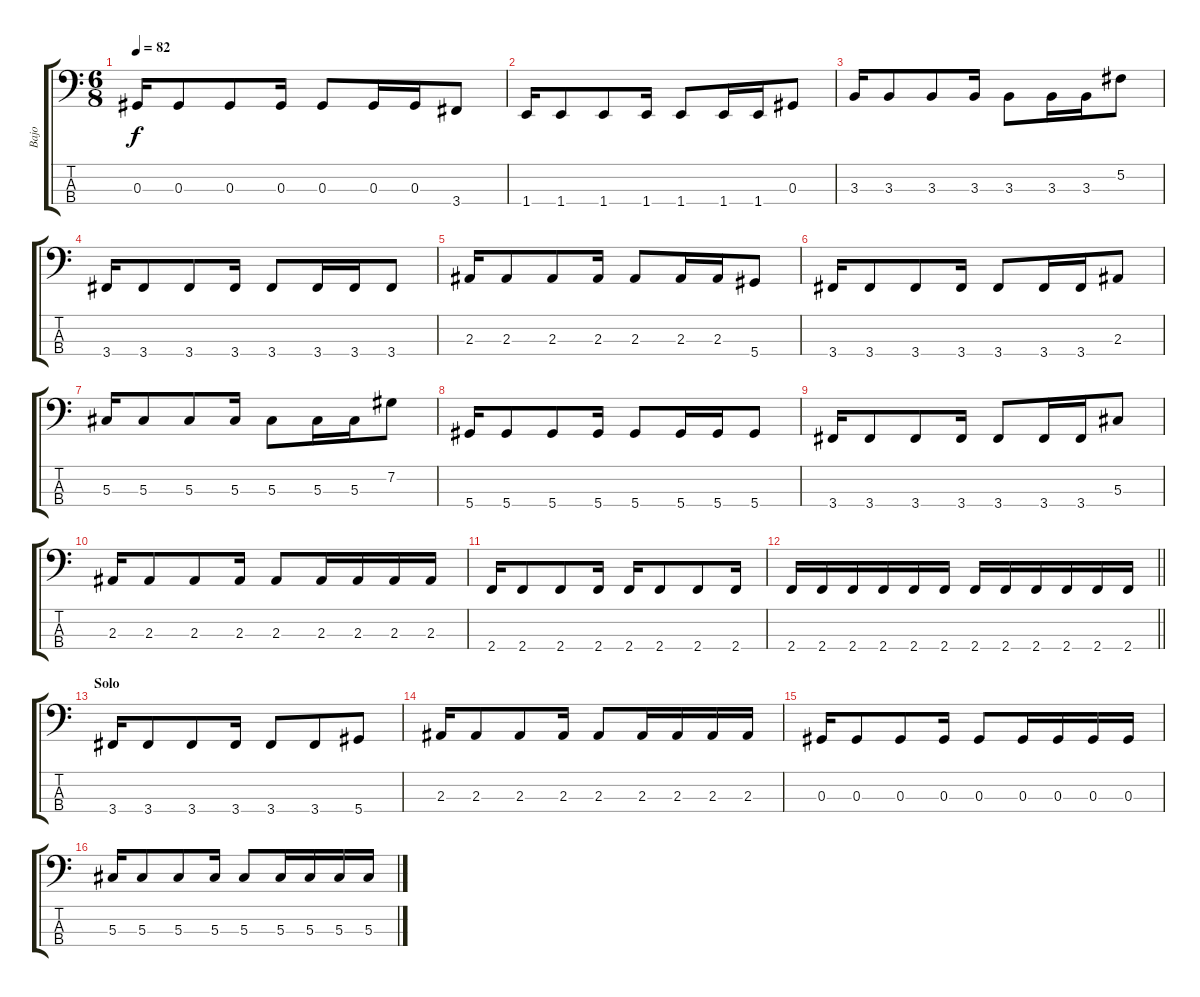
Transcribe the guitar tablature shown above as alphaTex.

\track ("Bajo" "Bajo") {instrument electricbassfinger}
\staff {score tabs}
\tuning (Gb2 Db2 Ab1 Eb1) {hide}
\ts (6 8)
\tempo 82
\clef f4
\ks c
0.3.16{dy f} 0.3.8 0.3.8 0.3.16 0.3.8 0.3.16 0.3.16 3.4.8 |
1.4.16 1.4.8 1.4.8 1.4.16 1.4.8 1.4.16 1.4.16 0.3.8 |
3.3.16 3.3.8 3.3.8 3.3.16 3.3.8 3.3.16 3.3.16 5.2.8 |
3.4.16 3.4.8 3.4.8 3.4.16 3.4.8 3.4.16 3.4.16 3.4.8 |
2.3.16 2.3.8 2.3.8 2.3.16 2.3.8 2.3.16 2.3.16 5.4.8 |
3.4.16 3.4.8 3.4.8 3.4.16 3.4.8 3.4.16 3.4.16 2.3.8 |
5.3.16 5.3.8 5.3.8 5.3.16 5.3.8 5.3.16 5.3.16 7.2.8 |
5.4.16 5.4.8 5.4.8 5.4.16 5.4.8 5.4.16 5.4.16 5.4.8 |
3.4.16 3.4.8 3.4.8 3.4.16 3.4.8 3.4.16 3.4.16 5.3.8 |
2.3.16 2.3.8 2.3.8 2.3.16 2.3.8 2.3.16 2.3.16 2.3.16 2.3.16 |
2.4.16 2.4.8 2.4.8 2.4.16 2.4.16 2.4.8 2.4.8 2.4.16 |
\barLineRight lightlight
2.4.16 2.4.16 2.4.16 2.4.16 2.4.16 2.4.16 2.4.16 2.4.16 2.4.16 2.4.16 2.4.16 2.4.16 |
\section ("" "Solo")
3.4.16 3.4.8 3.4.8 3.4.16 3.4.8 3.4.8 5.4.8 |
2.3.16 2.3.8 2.3.8 2.3.16 2.3.8 2.3.16 2.3.16 2.3.16 2.3.16 |
0.3.16 0.3.8 0.3.8 0.3.16 0.3.8 0.3.16 0.3.16 0.3.16 0.3.16 |
5.3.16 5.3.8 5.3.8 5.3.16 5.3.8 5.3.16 5.3.16 5.3.16 5.3.16
